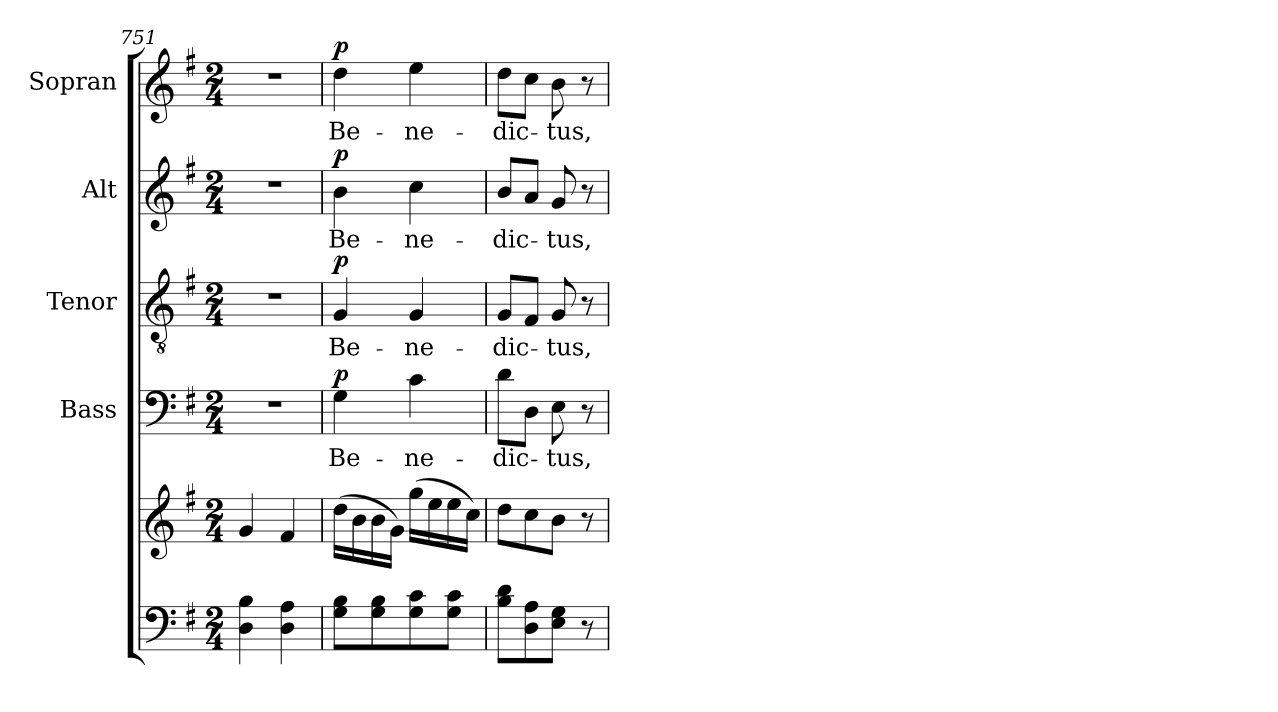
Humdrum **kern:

**kern	**kern	**kern	**text	**dynam	**kern	**text	**dynam	**kern	**text	**dynam	**kern	**text	**dynam
*part5	*part5	*part4	*part4	*part4	*part3	*part3	*part3	*part2	*part2	*part2	*part1	*part1	*part1
*staff6	*staff5	*staff4	*staff4	*staff4	*staff3	*staff3	*staff3	*staff2	*staff2	*staff2	*staff1	*staff1	*staff1
*	*	*I"Bass	*	*	*I"Tenor	*	*	*I"Alt	*	*	*I"Sopran	*	*
*	*	*I'B.	*	*	*I'T.	*	*	*I'A.	*	*	*I'S.	*	*
*clefF4	*clefG2	*clefF4	*	*	*clefGv2	*	*	*clefG2	*	*	*clefG2	*	*
*k[f#]	*k[f#]	*k[f#]	*	*	*k[f#]	*	*	*k[f#]	*	*	*k[f#]	*	*
*G:	*G:	*G:	*	*	*G:	*	*	*G:	*	*	*G:	*	*
*M2/4	*M2/4	*M2/4	*	*	*M2/4	*	*	*M2/4	*	*	*M2/4	*	*
=751	=751	=751	=751	=751	=751	=751	=751	=751	=751	=751	=751	=751	=751
4D\ 4B\	4g/	2r	.	.	2r	.	.	2r	.	.	2r	.	.
4D\ 4A\	4f#/	.	.	.	.	.	.	.	.	.	.	.	.
=752	=752	=752	=752	=752	=752	=752	=752	=752	=752	=752	=752	=752	=752
!	!	!	!LO:LY:b	!LO:DY:a	!	!LO:LY:b	!LO:DY:a	!	!LO:LY:b	!LO:DY:a	!	!LO:LY:b	!LO:DY:a
8G\ 8B\L	(>16dd\LL	4G\	Be-	p	4G/	Be-	p	4b\	Be-	p	4dd\	Be-	p
.	16b\	.	.	.	.	.	.	.	.	.	.	.	.
8G\ 8B\	16b\	.	.	.	.	.	.	.	.	.	.	.	.
.	16g\JJ)	.	.	.	.	.	.	.	.	.	.	.	.
!	!	!	!LO:LY:b	!	!	!LO:LY:b	!	!	!LO:LY:b	!	!	!LO:LY:b	!
8G\ 8c\	(>16gg\LL	4c\	-ne-	.	4G/	-ne-	.	4cc\	-ne-	.	4ee\	-ne-	.
.	16ee\	.	.	.	.	.	.	.	.	.	.	.	.
8G\ 8c\J	16ee\	.	.	.	.	.	.	.	.	.	.	.	.
.	16cc\JJ)	.	.	.	.	.	.	.	.	.	.	.	.
=753	=753	=753	=753	=753	=753	=753	=753	=753	=753	=753	=753	=753	=753
!	!	!	!LO:LY:b	!	!	!LO:LY:b	!	!	!LO:LY:b	!	!	!LO:LY:b	!
8B\ 8d\L	8dd\L	8d\L	-dic-	.	8G/L	-dic-	.	8b/L	-dic-	.	8dd\L	-dic-	.
8D\ 8A\	8cc\	8D\J	.	.	8F#/J	.	.	8a/J	.	.	8cc\J	.	.
!	!	!	!LO:LY:b	!	!	!LO:LY:b	!	!	!LO:LY:b	!	!	!LO:LY:b	!
8E\ 8G\J	8b\J	8E\	-tus,	.	8G/	-tus,	.	8g/	-tus,	.	8b\	-tus,	.
8r	8r	8r	.	.	8r	.	.	8r	.	.	8r	.	.
=	=	=	=	=	=	=	=	=	=	=	=	=	=
*-	*-	*-	*-	*-	*-	*-	*-	*-	*-	*-	*-	*-	*-
